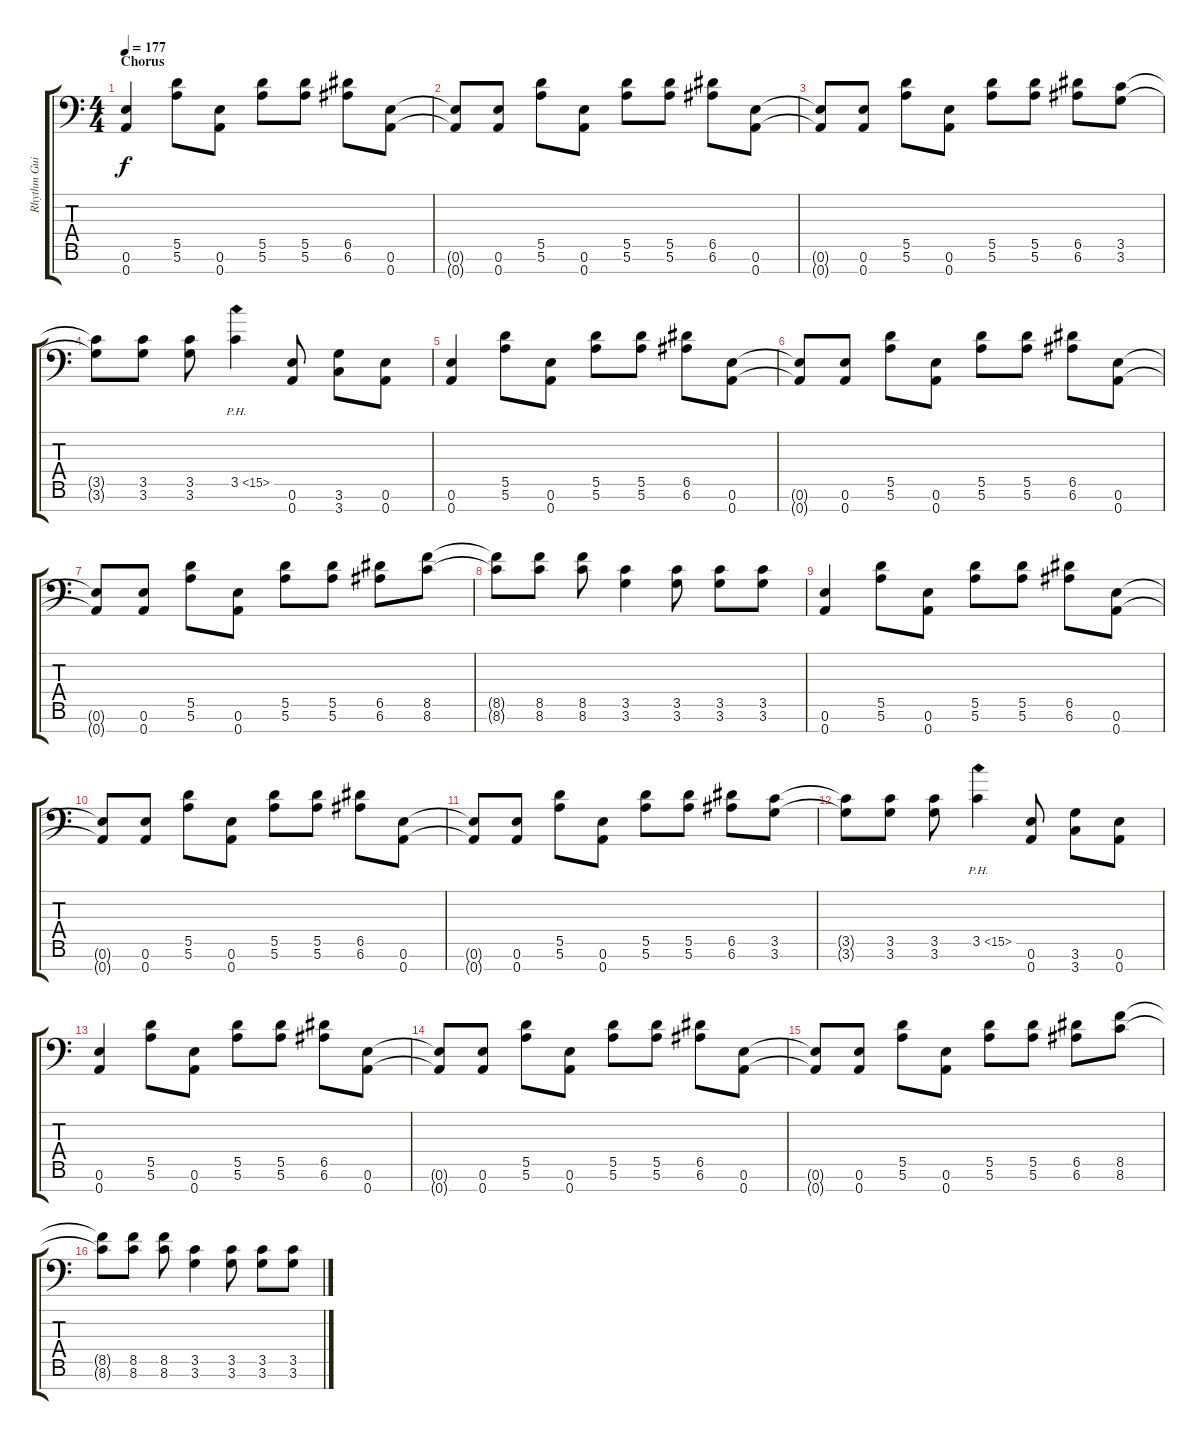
\track ("Rhythm Guitar L" "Rhythm Gui") {instrument overdrivenguitar}
\staff {score tabs}
\tuning (E4 B3 G3 D3 A2 E2 A1) {hide}
\ts (4 4)
\section ("" "Chorus")
\tempo 177
\clef f4
\ks c
(0.6 0.7).4{dy f} (5.5 5.6).8 (0.6 0.7).8 (5.5 5.6).8 (5.5 5.6).8 (6.5 6.6).8 (0.6 0.7).8 |
(0.6{t} 0.7{t}).8 (0.6 0.7).8 (5.5 5.6).8 (0.6 0.7).8 (5.5 5.6).8 (5.5 5.6).8 (6.5 6.6).8 (0.6 0.7).8 |
(0.6{t} 0.7{t}).8 (0.6 0.7).8 (5.5 5.6).8 (0.6 0.7).8 (5.5 5.6).8 (5.5 5.6).8 (6.5 6.6).8 (3.5 3.6).8 |
(3.5{t} 3.6{t}).8 (3.5 3.6).8 (3.5 3.6).8 3.5{ph 12}.4 (0.6 0.7).8 (3.6 3.7).8 (0.6 0.7).8 |
(0.6 0.7).4 (5.5 5.6).8 (0.6 0.7).8 (5.5 5.6).8 (5.5 5.6).8 (6.5 6.6).8 (0.6 0.7).8 |
(0.6{t} 0.7{t}).8 (0.6 0.7).8 (5.5 5.6).8 (0.6 0.7).8 (5.5 5.6).8 (5.5 5.6).8 (6.5 6.6).8 (0.6 0.7).8 |
(0.6{t} 0.7{t}).8 (0.6 0.7).8 (5.5 5.6).8 (0.6 0.7).8 (5.5 5.6).8 (5.5 5.6).8 (6.5 6.6).8 (8.5 8.6).8 |
(8.5{t} 8.6{t}).8 (8.5 8.6).8 (8.5 8.6).8 (3.5 3.6).4 (3.5 3.6).8 (3.5 3.6).8 (3.5 3.6).8 |
(0.6 0.7).4 (5.5 5.6).8 (0.6 0.7).8 (5.5 5.6).8 (5.5 5.6).8 (6.5 6.6).8 (0.6 0.7).8 |
(0.6{t} 0.7{t}).8 (0.6 0.7).8 (5.5 5.6).8 (0.6 0.7).8 (5.5 5.6).8 (5.5 5.6).8 (6.5 6.6).8 (0.6 0.7).8 |
(0.6{t} 0.7{t}).8 (0.6 0.7).8 (5.5 5.6).8 (0.6 0.7).8 (5.5 5.6).8 (5.5 5.6).8 (6.5 6.6).8 (3.5 3.6).8 |
(3.5{t} 3.6{t}).8 (3.5 3.6).8 (3.5 3.6).8 3.5{ph 12}.4 (0.6 0.7).8 (3.6 3.7).8 (0.6 0.7).8 |
(0.6 0.7).4 (5.5 5.6).8 (0.6 0.7).8 (5.5 5.6).8 (5.5 5.6).8 (6.5 6.6).8 (0.6 0.7).8 |
(0.6{t} 0.7{t}).8 (0.6 0.7).8 (5.5 5.6).8 (0.6 0.7).8 (5.5 5.6).8 (5.5 5.6).8 (6.5 6.6).8 (0.6 0.7).8 |
(0.6{t} 0.7{t}).8 (0.6 0.7).8 (5.5 5.6).8 (0.6 0.7).8 (5.5 5.6).8 (5.5 5.6).8 (6.5 6.6).8 (8.5 8.6).8 |
(8.5{t} 8.6{t}).8 (8.5 8.6).8 (8.5 8.6).8 (3.5 3.6).4 (3.5 3.6).8 (3.5 3.6).8 (3.5 3.6).8
